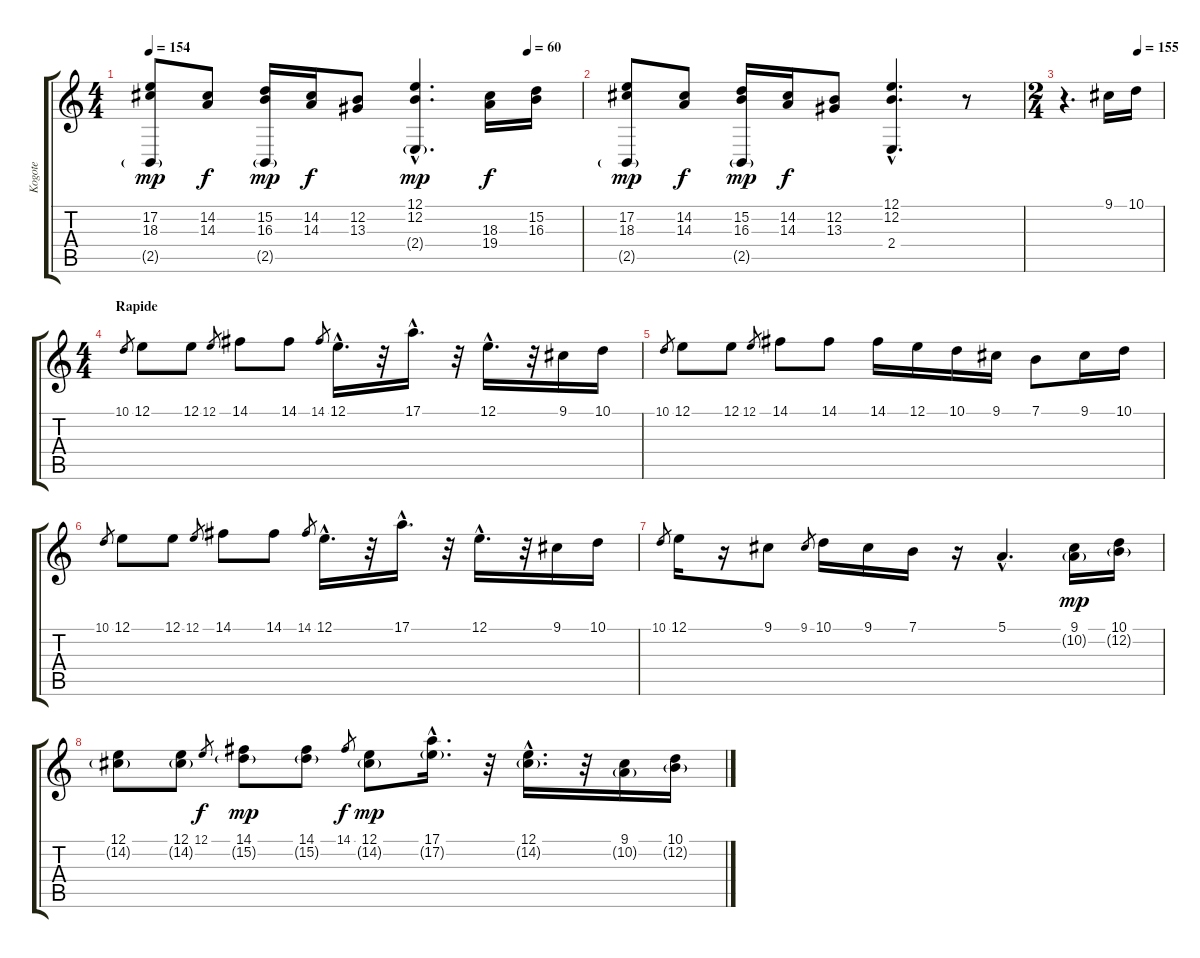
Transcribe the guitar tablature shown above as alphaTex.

\track ("Kogote" "Kogote") {instrument bagpipe}
\staff {score tabs}
\tuning (E4 B3 G3 D3 A2 E2) {hide}
\ts (4 4)
\tempo 154
\tempo (60 0.875)
\clef g2
\ks c
(17.2 18.3 2.5{g}).8{dy mp} (14.2 14.3).8{dy f} (15.2 16.3 2.5{g}).16{dy mp} (14.2 14.3).16{dy f} (12.2 13.3).8 (12.1{hac} 12.2{hac} 2.4{g}).4{d dy mp} (18.3 19.4).16{dy f} (15.2 16.3).16 |
(17.2 18.3 2.5{g}).8{dy mp} (14.2 14.3).8{dy f} (15.2 16.3 2.5{g}).16{dy mp} (14.2 14.3).16{dy f} (12.2 13.3).8 (12.1{hac} 12.2{hac} 2.4).4{d} r.8 |
\ts (2 4)
\tempo (155 0.75)
r.4{d} 9.1.16 10.1.16 |
\ts (4 4)
\section ("" "Rapide")
10.1.8{gr} 12.1.8 12.1.8 12.1.8{gr} 14.1.8 14.1.8 14.1.8{gr} 12.1{hac}.16{d} r.32 17.1{hac}.16{d} r.32 12.1{hac}.16{d} r.32 9.1.16 10.1.16 |
10.1.8{gr} 12.1.8 12.1.8 12.1.8{gr} 14.1.8 14.1.8 14.1.16 12.1.16 10.1.16 9.1.16 7.1.8 9.1.16 10.1.16 |
10.1.8{gr} 12.1.8 12.1.8 12.1.8{gr} 14.1.8 14.1.8 14.1.8{gr} 12.1{hac}.16{d} r.32 17.1{hac}.16{d} r.32 12.1{hac}.16{d} r.32 9.1.16 10.1.16 |
10.1.8{gr} 12.1.16 r.16 9.1.8 9.1.8{gr} 10.1.16 9.1.16 7.1.16 r.16 5.1{hac}.4{d} (9.1 10.2{g}).16{dy mp} (10.1 12.2{g}).16 |
(12.1 14.2{g}).8 (12.1 14.2{g}).8 12.1.8{gr dy f} (14.1 15.2{g}).8{dy mp} (14.1 15.2{g}).8 14.1.8{gr dy f} (12.1 14.2{g}).8{dy mp} (17.1{hac} 17.2{g hac}).16{d} r.32 (12.1{hac} 14.2{g hac}).16{d} r.32 (9.1 10.2{g}).16 (10.1 12.2{g}).16
